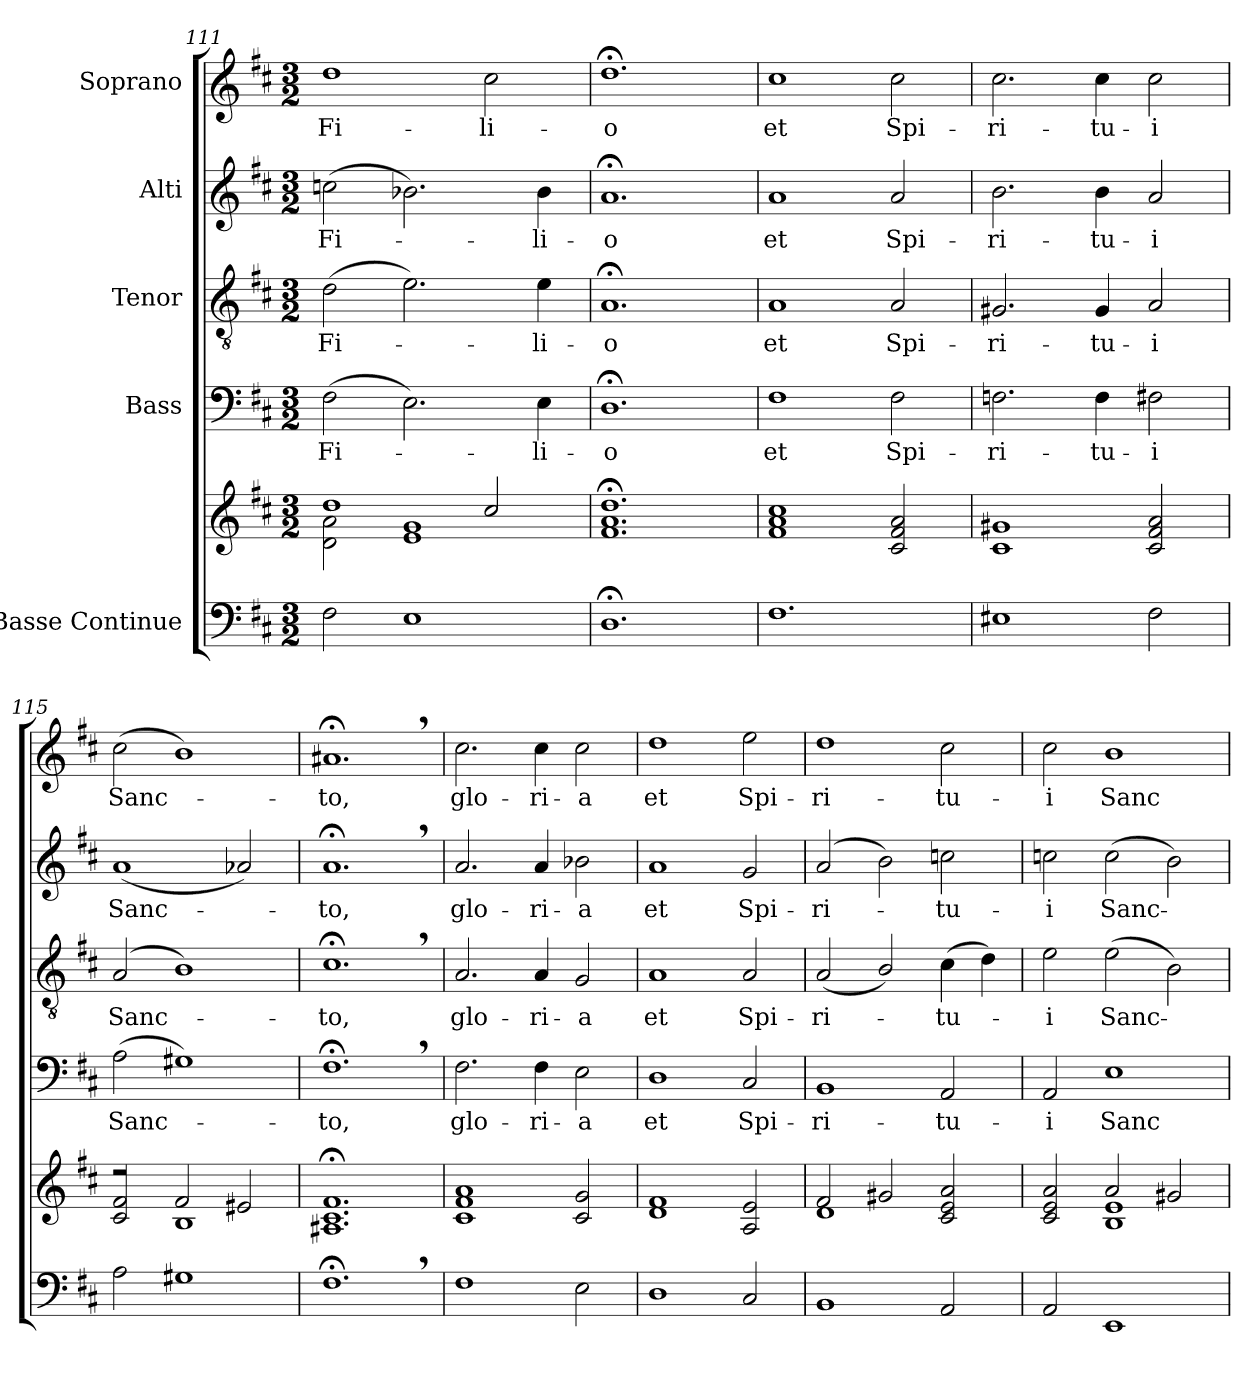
**kern	**kern	**kern	**text	**kern	**text	**kern	**text	**kern	**text
*part5	*part5	*part4	*part4	*part3	*part3	*part2	*part2	*part1	*part1
*staff6	*staff5	*staff4	*staff4	*staff3	*staff3	*staff2	*staff2	*staff1	*staff1
*I"Basse Continue	*	*I"Bass	*	*I"Tenor	*	*I"Alti	*	*I"Soprano	*
!!LO:LB:g=z
*clefF4	*clefG2	*clefF4	*	*clefGv2	*	*clefG2	*	*clefG2	*
*	*	*	*	*	*	*ITrd2c3	*	*	*
*k[f#c#]	*k[f#c#]	*k[f#c#]	*	*k[f#c#]	*	*k[f#c#g#d#a#]	*	*k[f#c#]	*
*M3/2	*M3/2	*M3/2	*	*M3/2	*	*M3/2	*	*M3/2	*
=111	=111	=111	=111	=111	=111	=111	=111	=111	=111
*	*^	*	*	*	*	*	*	*	*
2F#\	1dd	2d\ 2a\	(2F#!\	Fi-	(2d!\	Fi-	(2an!i\	Fi-	1dd!	Fi-
1E	.	1e 1g	2.E!\)	.	2.e!\)	.	2.gn!i\)	.	.	.
.	2cc#/	.	.	.	.	.	.	.	2cc#!\	li-
.	.	.	4E!\	-li-	4e!\	-li-	4g!i\	-li-	.	.
*	*v	*v	*	*	*	*	*	*	*	*
=112	=112	=112	=112	=112	=112	=112	=112	=112	=112
1.D;<	1.f#;< 1.a;< 1.dd;<	1.D;<!	o	1.A;<!	o	1.f#;<!i	o	1.dd;<!	o
=113	=113	=113	=113	=113	=113	=113	=113	=113	=113
1.F#	1f# 1a 1cc#	1F#!	et	1A!	et	1f#!i	et	1cc#!	et
.	2c#/ 2f#/ 2a/	2F#!\	Spi-	2A!/	Spi-	2f#!i/	Spi-	2cc#!\	Spi-
=114	=114	=114	=114	=114	=114	=114	=114	=114	=114
1E#X	1c# 1g#X	2.Fn!\	ri-	2.G#X!/	ri-	2.g#!i\	ri-	2.cc#!\	ri-
.	.	4F!\	tu-	4G#!/	tu-	4g#!i\	tu-	4cc#!\	tu-
2F#\	2c#/ 2f#/ 2a/	2F#X!\	i	2A!/	i	2f#!i/	i	2cc#!\	i
=115	=115	=115	=115	=115	=115	=115	=115	=115	=115
*	*^	*	*	*	*	*	*	*	*
2A\	2r	2c#/ 2f#/	(2A!\	Sanc-	(2A!/	Sanc-	(1f#!i	Sanc-	(2cc#!\	Sanc-
1G#X	2f#/	1B	1G#X!)	.	1B!)	.	.	.	1b!)	.
.	2e#X/	.	.	.	.	.	2fn!i/)	.	.	.
*	*v	*v	*	*	*	*	*	*	*	*
=116	=116	=116	=116	=116	=116	=116	=116	=116	=116
1.F#;<,	1.A#X;< 1.c#;< 1.f#;<	1.F#;<,!	-to,	1.c#;<,!	-to,	1.f#;<,!i	-to,	1.a#X;<,!	-to,
!!LO:PB:g=z
=117	=117	=117	=117	=117	=117	=117	=117	=117	=117
1F#	1c# 1f# 1a	2.F#!\	glo-	2.A!/	glo-	2.f#!i/	glo-	2.cc#!\	glo-
.	.	4F#!\	ri-	4A!/	ri-	4f#!i/	ri-	4cc#!\	ri-
2E\	2c#/ 2g/	2E!\	a	2G!/	a	2gn!i\	a	2cc#!\	a
=118	=118	=118	=118	=118	=118	=118	=118	=118	=118
1D	1d 1f#	1D!	et	1A!	et	1f#!i	et	1dd!	et
2C#/	2A/ 2e/	2C#!/	Spi-	2A!/	Spi-	2e!i/	Spi-	2ee!\	Spi-
=119	=119	=119	=119	=119	=119	=119	=119	=119	=119
*	*^	*	*	*	*	*	*	*	*
1BB	2f#/	1d	1BB!	ri-	(2A!/	ri-	(2f#!i/	ri-	1dd!	ri-
.	2g#X/	.	.	.	2B!/)	.	2g#!i\)	.	.	.
2AA/	2ryy	2c#/ 2e/ 2a/	2AA!/	tu-	(4c#!\	tu-	2an!i\	-tu-	2cc#!\	tu-
.	.	.	.	.	4d!\)	.	.	.	.	.
=120	=120	=120	=120	=120	=120	=120	=120	=120	=120	=120
2AA/	2c#/ 2e/ 2a/	2ryy	2AA!/	i	2e!\	i	2an!i\	i	2cc#!\	i
1EE	2a/	1B 1e	1E!	Sanc-	(2e!\	Sanc-	(2a!i\	Sanc-	1b!	Sanc-
.	2g#X/	.	.	.	2B!\)	.	2g#!i\)	.	.	.
*	*v	*v	*	*	*	*	*	*	*	*
=	=	=	=	=	=	=	=	=	=
*-	*-	*-	*-	*-	*-	*-	*-	*-	*-
